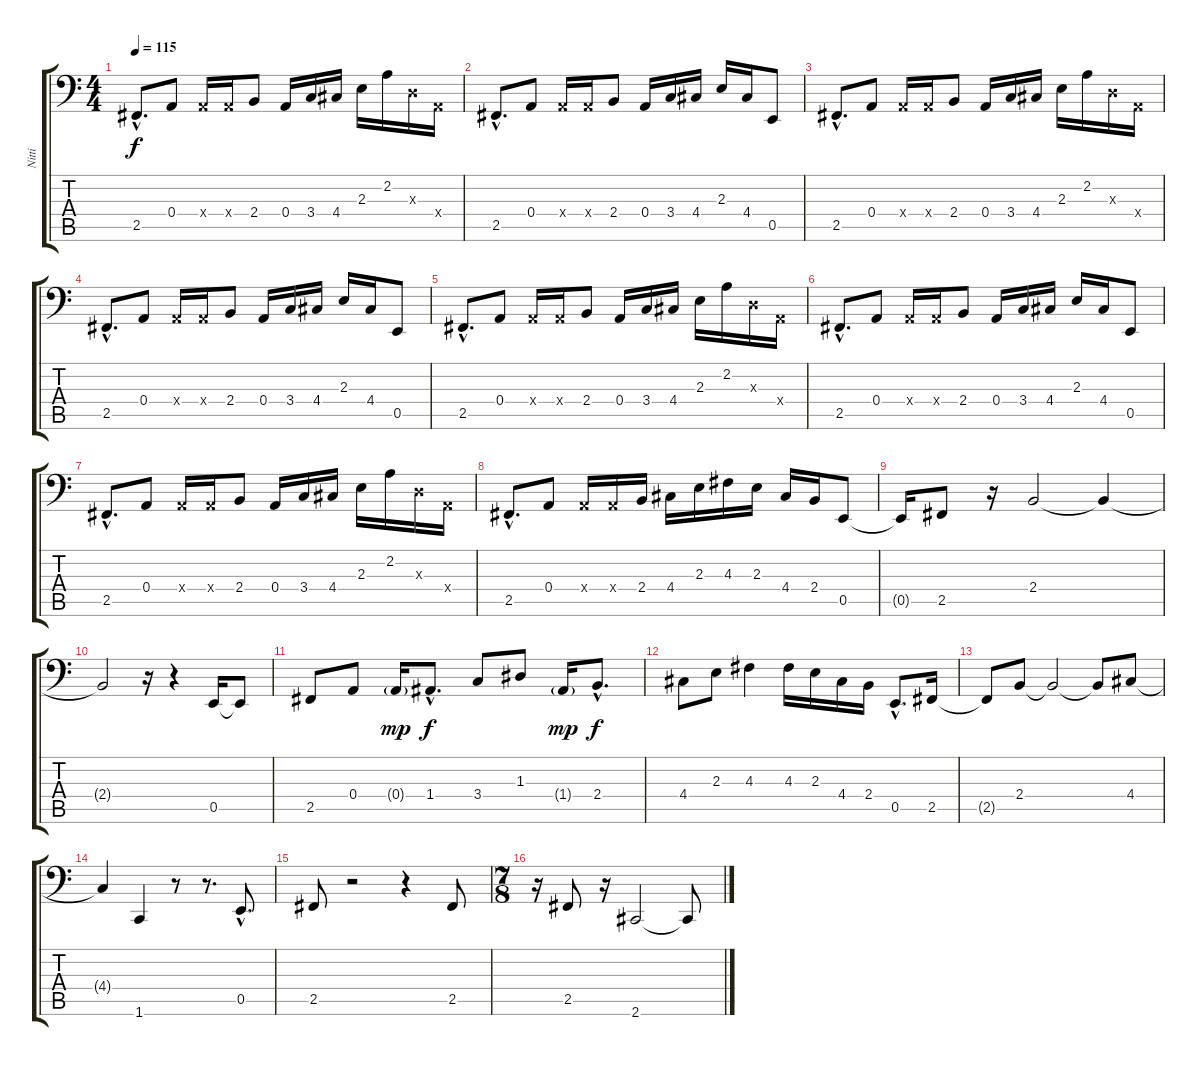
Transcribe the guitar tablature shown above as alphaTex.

\track ("Nitti" "Nitti") {instrument electricbassfinger}
\staff {score tabs}
\tuning (C3 G2 D2 A1 E1 B0) {hide}
\ts (4 4)
\section ("" "")
\tempo 115
\clef f4
\ks c
2.5{hac}.8{d dy f} 0.4.8 0.4{x}.16 0.4{x}.16 2.4.8 0.4.16 3.4.16 4.4.16 2.3.16 2.2.16 0.3{x}.16 0.4{x}.16 |
2.5{hac}.8{d} 0.4.8 0.4{x}.16 0.4{x}.16 2.4.8 0.4.16 3.4.16 4.4.16 2.3.16 4.4.16 0.5.8 |
2.5{hac}.8{d} 0.4.8 0.4{x}.16 0.4{x}.16 2.4.8 0.4.16 3.4.16 4.4.16 2.3.16 2.2.16 0.3{x}.16 0.4{x}.16 |
2.5{hac}.8{d} 0.4.8 0.4{x}.16 0.4{x}.16 2.4.8 0.4.16 3.4.16 4.4.16 2.3.16 4.4.16 0.5.8 |
2.5{hac}.8{d} 0.4.8 0.4{x}.16 0.4{x}.16 2.4.8 0.4.16 3.4.16 4.4.16 2.3.16 2.2.16 0.3{x}.16 0.4{x}.16 |
2.5{hac}.8{d} 0.4.8 0.4{x}.16 0.4{x}.16 2.4.8 0.4.16 3.4.16 4.4.16 2.3.16 4.4.16 0.5.8 |
2.5{hac}.8{d} 0.4.8 0.4{x}.16 0.4{x}.16 2.4.8 0.4.16 3.4.16 4.4.16 2.3.16 2.2.16 0.3{x}.16 0.4{x}.16 |
2.5{hac}.8{d} 0.4.8 0.4{x}.16 0.4{x}.16 2.4.16 4.4.16 2.3.16 4.3.16 2.3.16 4.4.16 2.4.16 0.5.8 |
\section ("" "")
0.5{t}.16 2.5.8 r.16 2.4.2 2.4{t}.4 |
2.4{t}.2 r.16 r.4 0.5.16 0.5{t}.8 |
2.5.8 0.4.8 0.4{g}.16{dy mp} 1.4{hac}.8{d dy f} 3.4.8 1.3.8 1.4{g}.16{dy mp} 2.4{hac}.8{d dy f} |
4.4.8 2.3.8 4.3.4 4.3.16 2.3.16 4.4.16 2.4.16 0.5{hac}.8{d} 2.5.16 |
2.5{t}.8 2.4.8 2.4{t}.2 2.4{t}.8 4.4.8 |
4.4{t}.4 1.6.4 r.8 r.8{d} 0.5{hac}.8{d} |
2.5.8 r.2 r.4 2.5.8 |
\ts (7 8)
r.16 2.5.8 r.16 2.6.2 2.6{t}.8
